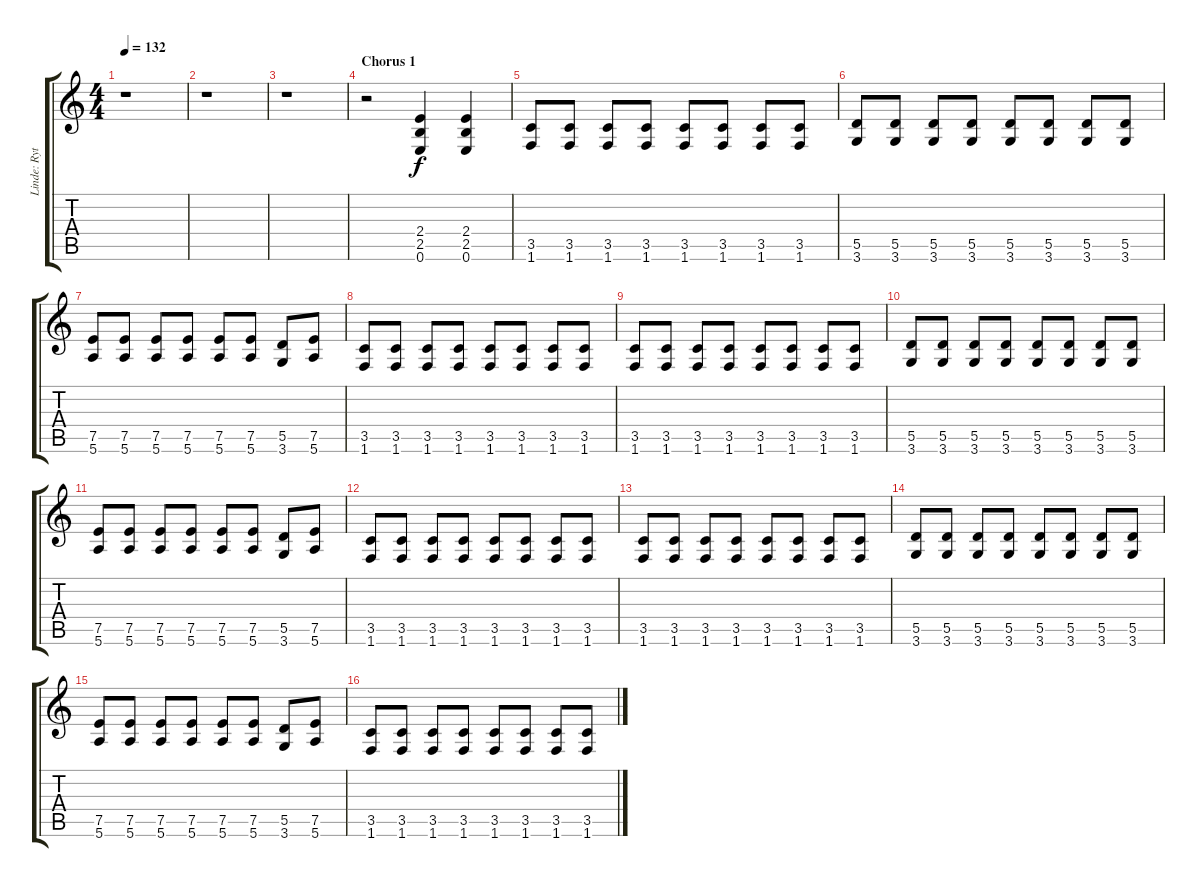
\track ("Linde: Rythm Guitar" "Linde: Ryt") {instrument distortionguitar}
\staff {score tabs}
\tuning (E4 B3 G3 D3 A2 E2) {hide}
\ts (4 4)
\tempo 132
\clef g2
\ks c
r.1{dy f} |
r.1 |
r.1 |
\section ("" "Chorus 1")
r.2 (2.4 2.5 0.6).4 (2.4 2.5 0.6).4 |
(3.5 1.6).8 (3.5 1.6).8 (3.5 1.6).8 (3.5 1.6).8 (3.5 1.6).8 (3.5 1.6).8 (3.5 1.6).8 (3.5 1.6).8 |
(5.5 3.6).8 (5.5 3.6).8 (5.5 3.6).8 (5.5 3.6).8 (5.5 3.6).8 (5.5 3.6).8 (5.5 3.6).8 (5.5 3.6).8 |
(7.5 5.6).8 (7.5 5.6).8 (7.5 5.6).8 (7.5 5.6).8 (7.5 5.6).8 (7.5 5.6).8 (5.5 3.6).8 (7.5 5.6).8 |
(3.5 1.6).8 (3.5 1.6).8 (3.5 1.6).8 (3.5 1.6).8 (3.5 1.6).8 (3.5 1.6).8 (3.5 1.6).8 (3.5 1.6).8 |
(3.5 1.6).8 (3.5 1.6).8 (3.5 1.6).8 (3.5 1.6).8 (3.5 1.6).8 (3.5 1.6).8 (3.5 1.6).8 (3.5 1.6).8 |
(5.5 3.6).8 (5.5 3.6).8 (5.5 3.6).8 (5.5 3.6).8 (5.5 3.6).8 (5.5 3.6).8 (5.5 3.6).8 (5.5 3.6).8 |
(7.5 5.6).8 (7.5 5.6).8 (7.5 5.6).8 (7.5 5.6).8 (7.5 5.6).8 (7.5 5.6).8 (5.5 3.6).8 (7.5 5.6).8 |
(3.5 1.6).8 (3.5 1.6).8 (3.5 1.6).8 (3.5 1.6).8 (3.5 1.6).8 (3.5 1.6).8 (3.5 1.6).8 (3.5 1.6).8 |
(3.5 1.6).8 (3.5 1.6).8 (3.5 1.6).8 (3.5 1.6).8 (3.5 1.6).8 (3.5 1.6).8 (3.5 1.6).8 (3.5 1.6).8 |
(5.5 3.6).8 (5.5 3.6).8 (5.5 3.6).8 (5.5 3.6).8 (5.5 3.6).8 (5.5 3.6).8 (5.5 3.6).8 (5.5 3.6).8 |
(7.5 5.6).8 (7.5 5.6).8 (7.5 5.6).8 (7.5 5.6).8 (7.5 5.6).8 (7.5 5.6).8 (5.5 3.6).8 (7.5 5.6).8 |
(3.5 1.6).8 (3.5 1.6).8 (3.5 1.6).8 (3.5 1.6).8 (3.5 1.6).8 (3.5 1.6).8 (3.5 1.6).8 (3.5 1.6).8
